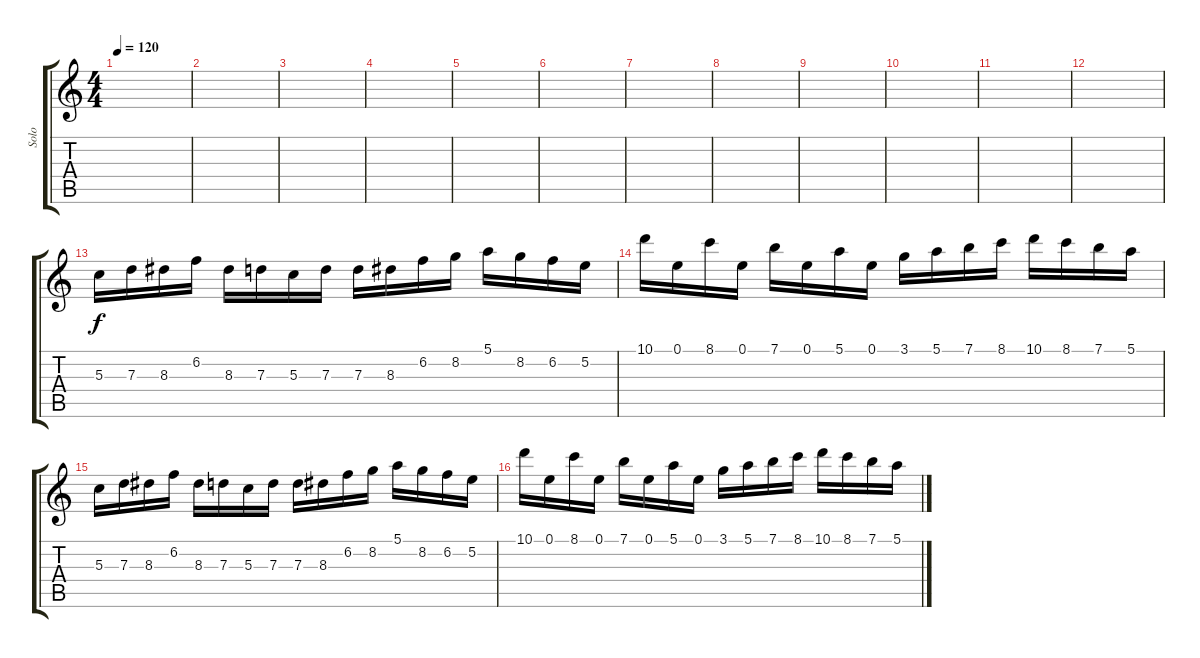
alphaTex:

\track ("Solo" "Solo") {instrument overdrivenguitar}
\staff {score tabs}
\tuning (E4 B3 G3 D3 A2 E2) {hide}
\ts (4 4)
\tempo 120
\clef g2
\ks c
|
|
|
|
|
|
|
|
|
|
|
|
5.3.16 7.3.16 8.3.16 6.2.16 8.3.16 7.3.16 5.3.16 7.3.16 7.3.16 8.3.16 6.2.16 8.2.16 5.1.16 8.2.16 6.2.16 5.2.16 |
10.1.16 0.1.16 8.1.16 0.1.16 7.1.16 0.1.16 5.1.16 0.1.16 3.1.16 5.1.16 7.1.16 8.1.16 10.1.16 8.1.16 7.1.16 5.1.16 |
5.3.16 7.3.16 8.3.16 6.2.16 8.3.16 7.3.16 5.3.16 7.3.16 7.3.16 8.3.16 6.2.16 8.2.16 5.1.16 8.2.16 6.2.16 5.2.16 |
10.1.16 0.1.16 8.1.16 0.1.16 7.1.16 0.1.16 5.1.16 0.1.16 3.1.16 5.1.16 7.1.16 8.1.16 10.1.16 8.1.16 7.1.16 5.1.16
